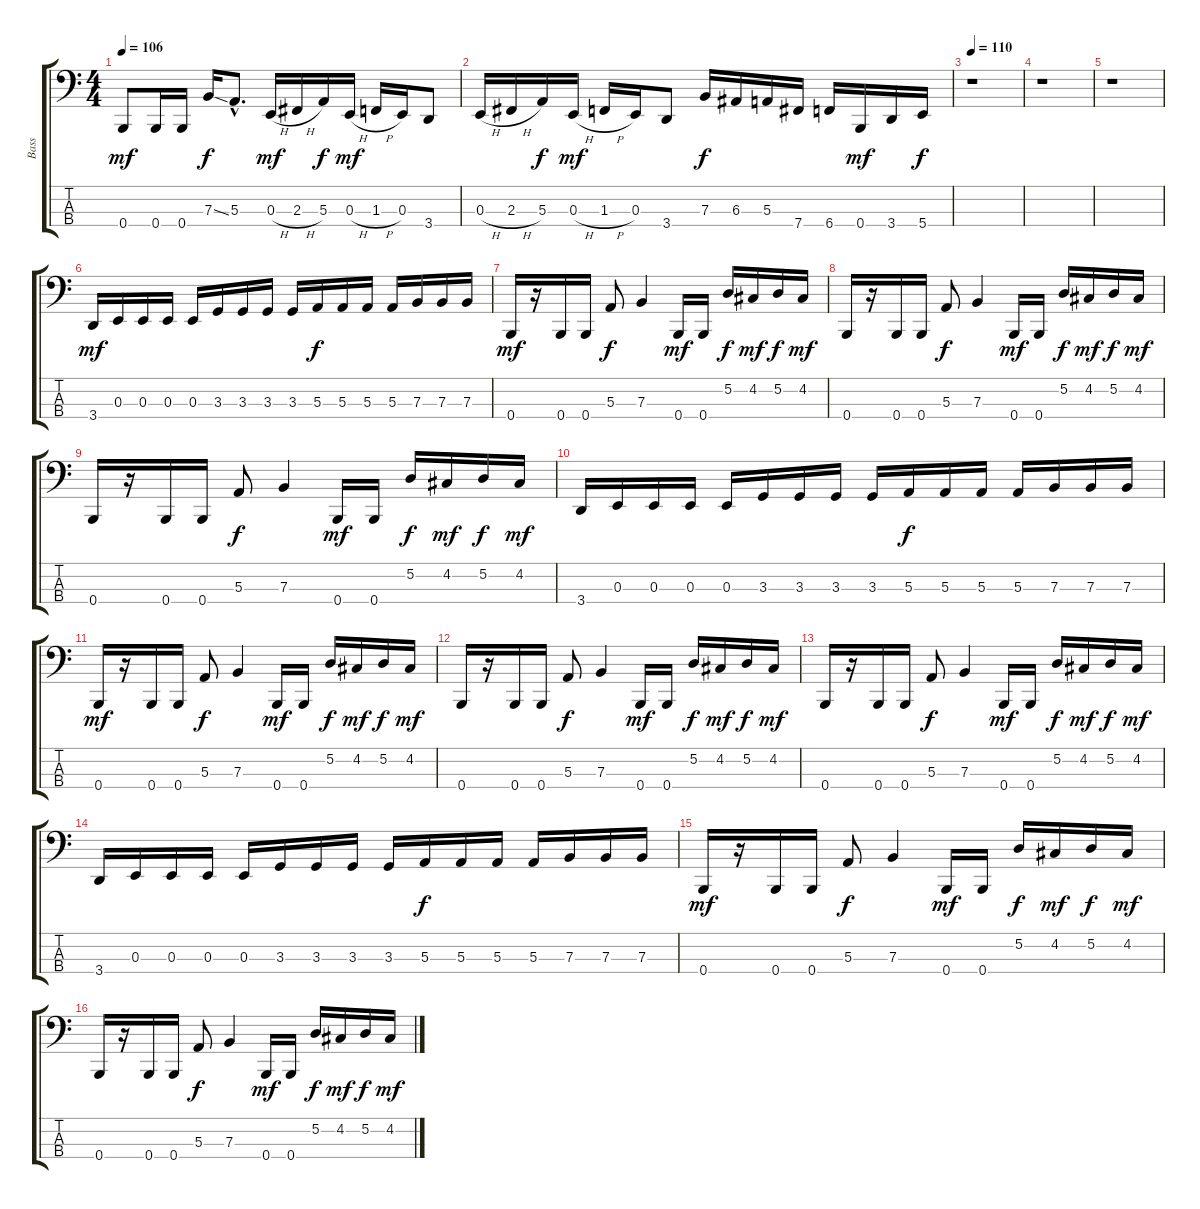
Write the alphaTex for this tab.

\track ("Bass                " "Bass      ") {instrument electricbasspick}
\staff {score tabs}
\tuning (D2 A1 E1 B0) {hide}
\ts (4 4)
\tempo 106
\clef f4
\ks c
0.4.8{dy mf} 0.4.16 0.4.16 7.3{ss}.16{dy f} 5.3{hac}.8{d} 0.3{h}.16{dy mf} 2.3{h}.16 5.3.16{dy f} 0.3{h}.16{dy mf} 1.3{h}.16 0.3.16 3.4.8 |
0.3{h}.16 2.3{h}.16 5.3.16{dy f} 0.3{h}.16{dy mf} 1.3{h}.16 0.3.16 3.4.8 7.3.16{dy f} 6.3.16 5.3.16 7.4.16 6.4.16 0.4.16{dy mf} 3.4.16 5.4.16{dy f} |
\tempo 110
r.1 |
r.1 |
r.1 |
3.4.16{dy mf} 0.3.16 0.3.16 0.3.16 0.3.16 3.3.16 3.3.16 3.3.16 3.3.16 5.3.16{dy f} 5.3.16 5.3.16 5.3.16 7.3.16 7.3.16 7.3.16 |
0.4.16{dy mf} r.16 0.4.16 0.4.16 5.3.8{dy f} 7.3.4 0.4.16{dy mf} 0.4.16 5.2.16{dy f} 4.2.16{dy mf} 5.2.16{dy f} 4.2.16{dy mf} |
0.4.16 r.16 0.4.16 0.4.16 5.3.8{dy f} 7.3.4 0.4.16{dy mf} 0.4.16 5.2.16{dy f} 4.2.16{dy mf} 5.2.16{dy f} 4.2.16{dy mf} |
0.4.16 r.16 0.4.16 0.4.16 5.3.8{dy f} 7.3.4 0.4.16{dy mf} 0.4.16 5.2.16{dy f} 4.2.16{dy mf} 5.2.16{dy f} 4.2.16{dy mf} |
3.4.16 0.3.16 0.3.16 0.3.16 0.3.16 3.3.16 3.3.16 3.3.16 3.3.16 5.3.16{dy f} 5.3.16 5.3.16 5.3.16 7.3.16 7.3.16 7.3.16 |
0.4.16{dy mf} r.16 0.4.16 0.4.16 5.3.8{dy f} 7.3.4 0.4.16{dy mf} 0.4.16 5.2.16{dy f} 4.2.16{dy mf} 5.2.16{dy f} 4.2.16{dy mf} |
0.4.16 r.16 0.4.16 0.4.16 5.3.8{dy f} 7.3.4 0.4.16{dy mf} 0.4.16 5.2.16{dy f} 4.2.16{dy mf} 5.2.16{dy f} 4.2.16{dy mf} |
0.4.16 r.16 0.4.16 0.4.16 5.3.8{dy f} 7.3.4 0.4.16{dy mf} 0.4.16 5.2.16{dy f} 4.2.16{dy mf} 5.2.16{dy f} 4.2.16{dy mf} |
3.4.16 0.3.16 0.3.16 0.3.16 0.3.16 3.3.16 3.3.16 3.3.16 3.3.16 5.3.16{dy f} 5.3.16 5.3.16 5.3.16 7.3.16 7.3.16 7.3.16 |
0.4.16{dy mf} r.16 0.4.16 0.4.16 5.3.8{dy f} 7.3.4 0.4.16{dy mf} 0.4.16 5.2.16{dy f} 4.2.16{dy mf} 5.2.16{dy f} 4.2.16{dy mf} |
0.4.16 r.16 0.4.16 0.4.16 5.3.8{dy f} 7.3.4 0.4.16{dy mf} 0.4.16 5.2.16{dy f} 4.2.16{dy mf} 5.2.16{dy f} 4.2.16{dy mf}
